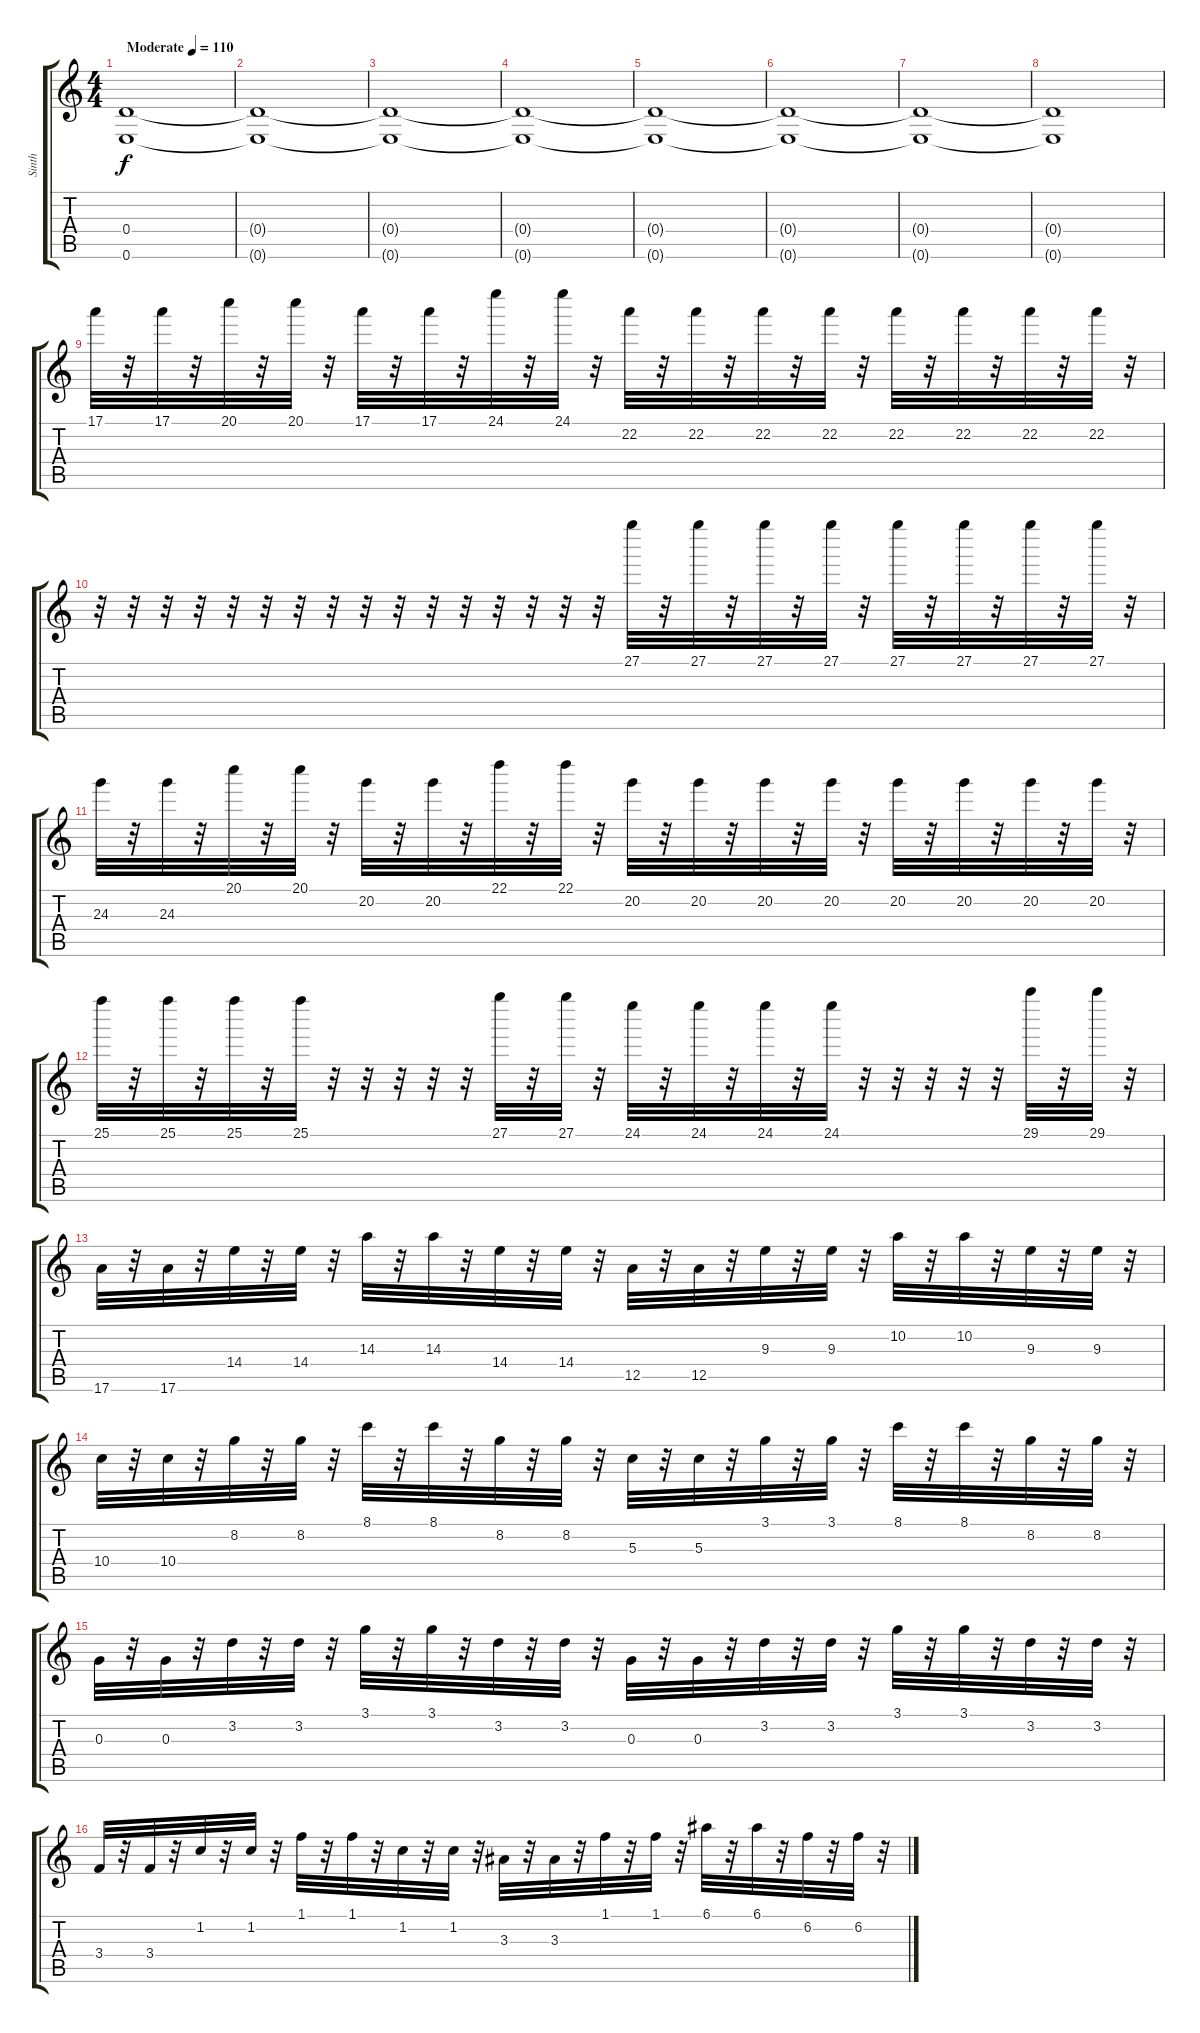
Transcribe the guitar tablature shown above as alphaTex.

\track ("Sinth" "Sinth") {instrument electricguitarmuted}
\staff {score tabs}
\tuning (E4 B3 G3 D3 A2 E2) {hide}
\ts (4 4)
\tempo (110 "Moderate")
\clef g2
\ks c
(0.4 0.6).1{dy f instrument electricguitarmuted} |
(0.4{t} 0.6{t}).1 |
(0.4{t} 0.6{t}).1 |
(0.4{t} 0.6{t}).1 |
(0.4{t} 0.6{t}).1 |
(0.4{t} 0.6{t}).1 |
(0.4{t} 0.6{t}).1 |
(0.4{t} 0.6{t}).1 |
17.1.32 r.32 17.1.32 r.32 20.1.32 r.32 20.1.32 r.32 17.1.32 r.32 17.1.32 r.32 24.1.32 r.32 24.1.32 r.32 22.2.32 r.32 22.2.32 r.32 22.2.32 r.32 22.2.32 r.32 22.2.32 r.32 22.2.32 r.32 22.2.32 r.32 22.2.32 r.32 |
r.32 r.32 r.32 r.32 r.32 r.32 r.32 r.32 r.32 r.32 r.32 r.32 r.32 r.32 r.32 r.32 27.1.32 r.32 27.1.32 r.32 27.1.32 r.32 27.1.32 r.32 27.1.32 r.32 27.1.32 r.32 27.1.32 r.32 27.1.32 r.32 |
24.3.32 r.32 24.3.32 r.32 20.1.32 r.32 20.1.32 r.32 20.2.32 r.32 20.2.32 r.32 22.1.32 r.32 22.1.32 r.32 20.2.32 r.32 20.2.32 r.32 20.2.32 r.32 20.2.32 r.32 20.2.32 r.32 20.2.32 r.32 20.2.32 r.32 20.2.32 r.32 |
25.1.32 r.32 25.1.32 r.32 25.1.32 r.32 25.1.32 r.32 r.32 r.32 r.32 r.32 27.1.32 r.32 27.1.32 r.32 24.1.32 r.32 24.1.32 r.32 24.1.32 r.32 24.1.32 r.32 r.32 r.32 r.32 r.32 29.1.32 r.32 29.1.32 r.32 |
17.6.32 r.32 17.6.32 r.32 14.4.32 r.32 14.4.32 r.32 14.3.32 r.32 14.3.32 r.32 14.4.32 r.32 14.4.32 r.32 12.5.32 r.32 12.5.32 r.32 9.3.32 r.32 9.3.32 r.32 10.2.32 r.32 10.2.32 r.32 9.3.32 r.32 9.3.32 r.32 |
10.4.32 r.32 10.4.32 r.32 8.2.32 r.32 8.2.32 r.32 8.1.32 r.32 8.1.32 r.32 8.2.32 r.32 8.2.32 r.32 5.3.32 r.32 5.3.32 r.32 3.1.32 r.32 3.1.32 r.32 8.1.32 r.32 8.1.32 r.32 8.2.32 r.32 8.2.32 r.32 |
0.3.32 r.32 0.3.32 r.32 3.2.32 r.32 3.2.32 r.32 3.1.32 r.32 3.1.32 r.32 3.2.32 r.32 3.2.32 r.32 0.3.32 r.32 0.3.32 r.32 3.2.32 r.32 3.2.32 r.32 3.1.32 r.32 3.1.32 r.32 3.2.32 r.32 3.2.32 r.32 |
3.4.32 r.32 3.4.32 r.32 1.2.32 r.32 1.2.32 r.32 1.1.32 r.32 1.1.32 r.32 1.2.32 r.32 1.2.32 r.32 3.3.32 r.32 3.3.32 r.32 1.1.32 r.32 1.1.32 r.32 6.1.32 r.32 6.1.32 r.32 6.2.32 r.32 6.2.32 r.32
